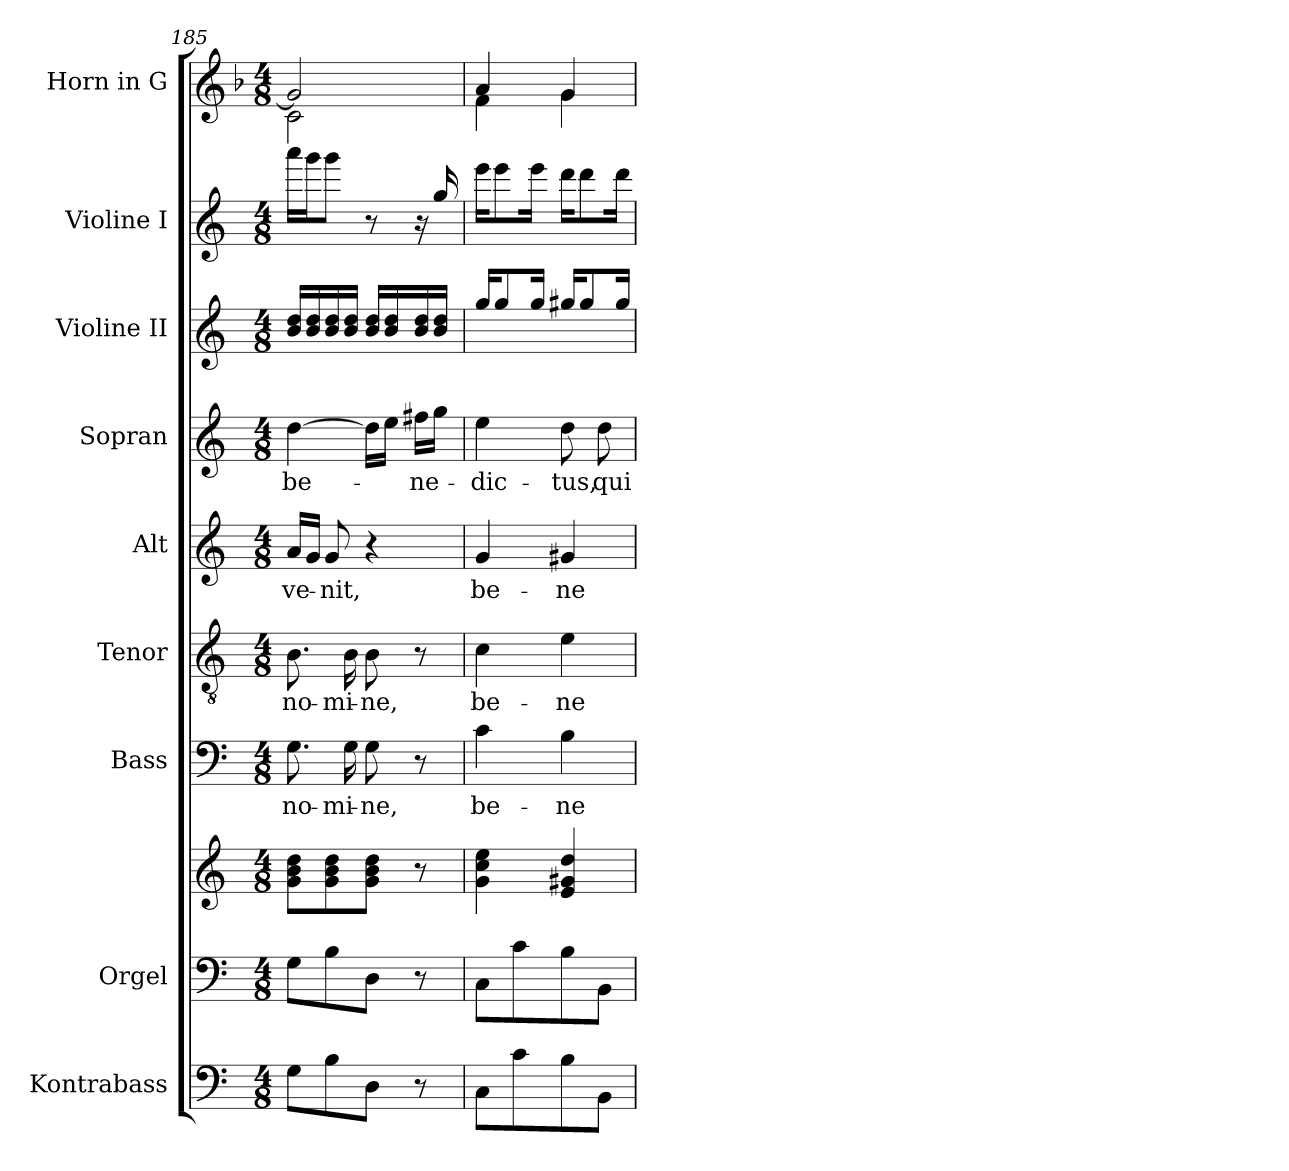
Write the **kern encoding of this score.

**kern	**kern	**kern	**kern	**text	**kern	**text	**kern	**text	**kern	**text	**kern	**kern	**kern
*part9	*part8	*part8	*part7	*part7	*part6	*part6	*part5	*part5	*part4	*part4	*part3	*part2	*part1
*staff10	*staff9	*staff8	*staff7	*staff7	*staff6	*staff6	*staff5	*staff5	*staff4	*staff4	*staff3	*staff2	*staff1
*I"Kontrabass	*I"Orgel	*	*I"Bass	*	*I"Tenor	*	*I"Alt	*	*I"Sopran	*	*I"Violine II	*I"Violine I	*I"Horn in G
*I'Kb.	*I'Org.	*	*I'B	*	*I'T	*	*I'A	*	*I'S	*	*I'Vl. II	*I'Vl. I	*I'Hrn.
*clefF4	*clefF4	*clefG2	*clefF4	*	*clefGv2	*	*clefG2	*	*clefG2	*	*clefG2	*clefG2	*clefG2
*ITrd7c12	*	*	*	*	*	*	*	*	*	*	*ITrd7c12	*ITrd7c12	*ITrd3c5
*k[]	*k[]	*k[]	*k[]	*	*k[]	*	*k[]	*	*k[]	*	*k[]	*k[]	*k[]
*C:	*C:	*C:	*C:	*	*C:	*	*C:	*	*C:	*	*C:	*C:	*C:
*M4/8	*M4/8	*M4/8	*M4/8	*	*M4/8	*	*M4/8	*	*M4/8	*	*M4/8	*M4/8	*M4/8
=185	=185	=185	=185	=185	=185	=185	=185	=185	=185	=185	=185	=185	=185
!	!	!	!	!LO:LY:b	!	!LO:LY:b	!	!LO:LY:b	!	!LO:LY:b	!	!	!
*	*	*	*	*	*	*	*	*	*	*	*	*	*^
8GG\L	8G\L	8g\ 8b\ 8dd\L	8.G\	no-	8.B\	no-	16a/LL	ve-	[4dd\	be-	16B/ 16d/LL	16aa\LL	2d/]	2G\
.	.	.	.	.	.	.	16g/JJ	.	.	.	16B/ 16d/	16gg\J	.	.
!	!	!	!	!	!	!	!	!LO:LY:b	!	!	!	!	!	!
8BB\	8B\	8g\ 8b\ 8dd\	.	.	.	.	8g/	-nit,	.	.	16B/ 16d/	8gg\J	.	.
!	!	!	!	!LO:LY:b	!	!LO:LY:b	!	!	!	!	!	!	!	!
.	.	.	16G\	-mi-	16B\	-mi-	.	.	.	.	16B/ 16d/JJ	.	.	.
!	!	!	!	!LO:LY:b	!	!LO:LY:b	!	!	!	!	!	!	!	!
8DD\J	8D\J	8g\ 8b\ 8dd\J	8G\	-ne,	8B\	-ne,	4r	.	16dd\LL]	.	16B/ 16d/LL	8r	.	.
.	.	.	.	.	.	.	.	.	16ee\JJ	.	16B/ 16d/	.	.	.
!	!	!	!	!	!	!	!	!	!	!LO:LY:b	!	!	!	!
8r	8r	8r	8r	.	8r	.	.	.	16ff#X\LL	-ne-	16B/ 16d/	16r	.	.
.	.	.	.	.	.	.	.	.	16gg\JJ	.	16B/ 16d/JJ	16g/	.	.
=186	=186	=186	=186	=186	=186	=186	=186	=186	=186	=186	=186	=186	=186	=186
!	!	!	!	!LO:LY:b	!	!LO:LY:b	!	!LO:LY:b	!	!LO:LY:b	!	!	!	!
8CC\L	8C\L	4g\ 4cc\ 4ee\	4c\	be-	4c\	be-	4g/	be-	4ee\	-dic-	16g/KL	16ee\KL	4e/	4c\
.	.	.	.	.	.	.	.	.	.	.	8g/	8ee\	.	.
8C\	8c\	.	.	.	.	.	.	.	.	.	.	.	.	.
.	.	.	.	.	.	.	.	.	.	.	16g/Jk	16ee\Jk	.	.
!	!	!	!	!LO:LY:b	!	!LO:LY:b	!	!LO:LY:b	!	!LO:LY:b	!	!	!	!
8BB\	8B\	4e/ 4g#X/ 4dd/	4B\	-ne-	4e\	-ne-	4g#X/	-ne-	8dd\	-tus,	16g#X/KL	16dd\KL	4d/	4d\
.	.	.	.	.	.	.	.	.	.	.	8g#/	8dd\	.	.
!	!	!	!	!	!	!	!	!	!	!LO:LY:b	!	!	!	!
8BBB\J	8BB\J	.	.	.	.	.	.	.	8dd\	qui	.	.	.	.
.	.	.	.	.	.	.	.	.	.	.	16g#/Jk	16dd\Jk	.	.
*	*	*	*	*	*	*	*	*	*	*	*	*	*v	*v
=	=	=	=	=	=	=	=	=	=	=	=	=	=
*-	*-	*-	*-	*-	*-	*-	*-	*-	*-	*-	*-	*-	*-
